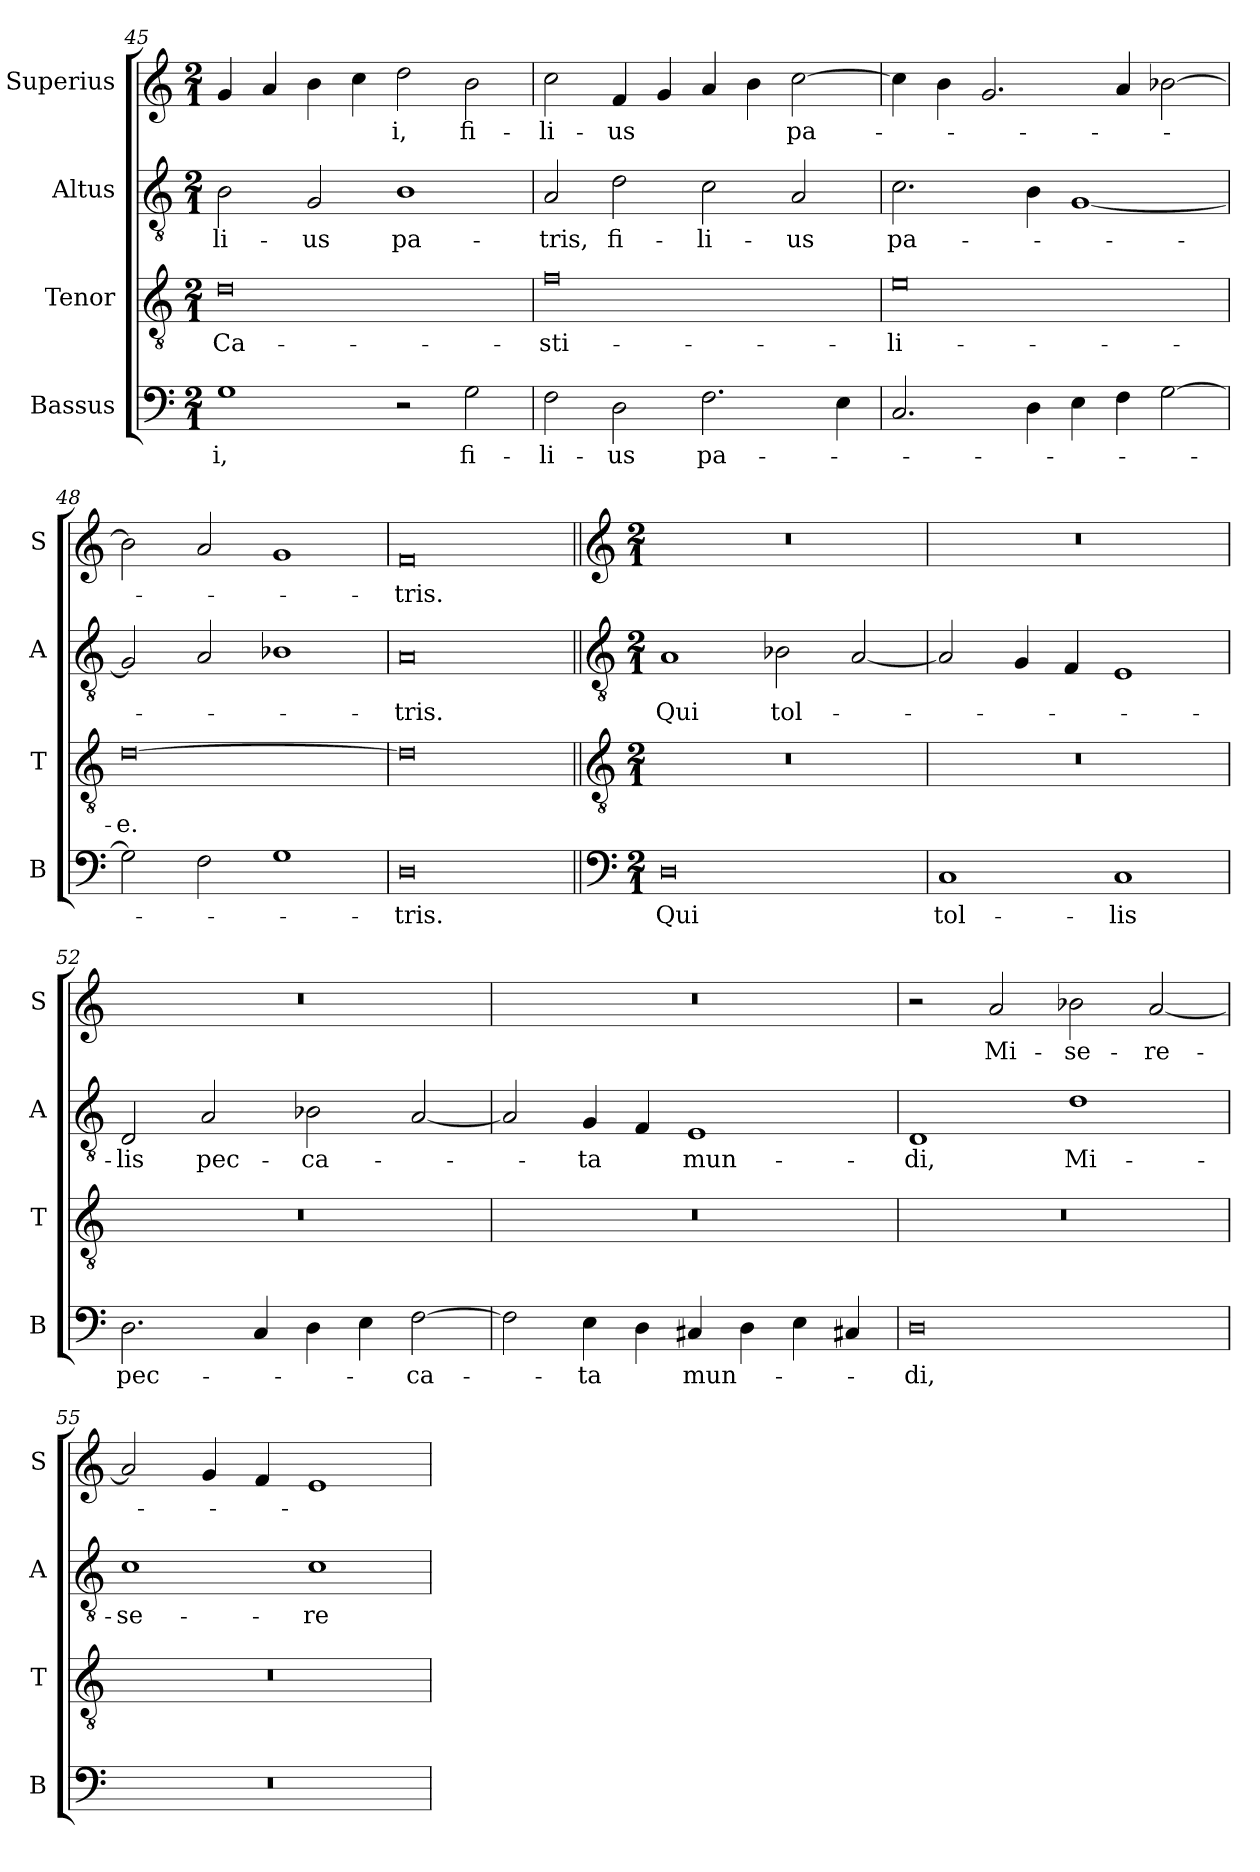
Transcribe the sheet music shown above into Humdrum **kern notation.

**kern	**text	**kern	**text	**kern	**text	**kern	**text
*part4	*part4	*part3	*part3	*part2	*part2	*part1	*part1
*staff4	*staff4	*staff3	*staff3	*staff2	*staff2	*staff1	*staff1
*I"Bassus	*	*I"Tenor	*	*I"Altus	*	*I"Superius	*
*I'B	*	*I'T	*	*I'A	*	*I'S	*
*clefF4	*	*clefGv2	*	*clefGv2	*	*clefG2	*
*k[]	*	*k[]	*	*k[]	*	*k[]	*
*M2/1	*	*M2/1	*	*M2/1	*	*M2/1	*
=45	=45	=45	=45	=45	=45	=45	=45
1G	-i,	0d	Ca-	2B\	-li-	4g/	.
.	.	.	.	.	.	4a/	.
.	.	.	.	2G/	-us	4b\	.
.	.	.	.	.	.	4cc\	.
2r	.	.	.	1B	pa-	2dd\	-i,
2G\	fi-	.	.	.	.	2b\	fi-
=46	=46	=46	=46	=46	=46	=46	=46
2F\	-li-	0f	-sti-	2A/	-tris,	2cc\	-li-
2D\	-us	.	.	2d\	fi-	4f/	-us
.	.	.	.	.	.	4g/	.
2.F\	pa-	.	.	2c\	-li-	4a/	.
.	.	.	.	.	.	4b\	.
.	.	.	.	2A/	-us	[2cc\	pa-
4E\	.	.	.	.	.	.	.
=47	=47	=47	=47	=47	=47	=47	=47
2.C/	.	0e	-li-	2.c\	pa-	4cc\]	.
.	.	.	.	.	.	4b\	.
.	.	.	.	.	.	2.g/	.
4D\	.	.	.	4B\	.	.	.
4E\	.	.	.	[1G	.	.	.
4F\	.	.	.	.	.	4a/	.
[2G\	.	.	.	.	.	[2b-X\	.
=48	=48	=48	=48	=48	=48	=48	=48
2G\]	.	[0d	-e.	2G/]	.	2b-\]	.
2F\	.	.	.	2A/	.	2a/	.
1G	.	.	.	1B-X	.	1g	.
=49	=49	=49	=49	=49	=49	=49	=49
0D	-tris.	0d]	.	0A	-tris.	0f	-tris.
!!LO:LB:g=z
=50||	=50||	=50||	=50||	=50||	=50||	=50||	=50||
*clefF4	*	*clefGv2	*	*clefGv2	*	*clefG2	*
*k[]	*	*k[]	*	*k[]	*	*k[]	*
*M2/1	*	*M2/1	*	*M2/1	*	*M2/1	*
0D	Qui	0r	.	1A	Qui	0r	.
.	.	.	.	2B-X\	tol-	.	.
.	.	.	.	[2A/	.	.	.
=51	=51	=51	=51	=51	=51	=51	=51
1C	tol-	0r	.	2A/]	.	0r	.
.	.	.	.	4G/	.	.	.
.	.	.	.	4F/	.	.	.
1C	-lis	.	.	1E	.	.	.
=52	=52	=52	=52	=52	=52	=52	=52
2.D\	pec-	0r	.	2D/	-lis	0r	.
.	.	.	.	2A/	pec-	.	.
4C/	.	.	.	.	.	.	.
4D\	.	.	.	2B-X\	-ca-	.	.
4E\	.	.	.	.	.	.	.
[2F\	-ca-	.	.	[2A/	.	.	.
=53	=53	=53	=53	=53	=53	=53	=53
2F\]	.	0r	.	2A/]	.	0r	.
4E\	-ta	.	.	4G/	-ta	.	.
4D\	.	.	.	4F/	.	.	.
4C#X/	mun-	.	.	1E	mun-	.	.
4D\	.	.	.	.	.	.	.
4E\	.	.	.	.	.	.	.
4C#X/	.	.	.	.	.	.	.
=54	=54	=54	=54	=54	=54	=54	=54
0D	-di,	0r	.	1D	-di,	2r	.
.	.	.	.	.	.	2a/	Mi-
.	.	.	.	1d	Mi-	2b-X\	-se-
.	.	.	.	.	.	[2a/	-re-
=55	=55	=55	=55	=55	=55	=55	=55
0r	.	0r	.	1c	-se-	2a/]	.
.	.	.	.	.	.	4g/	.
.	.	.	.	.	.	4f/	.
.	.	.	.	1c	-re-	1e	.
=	=	=	=	=	=	=	=
*-	*-	*-	*-	*-	*-	*-	*-
